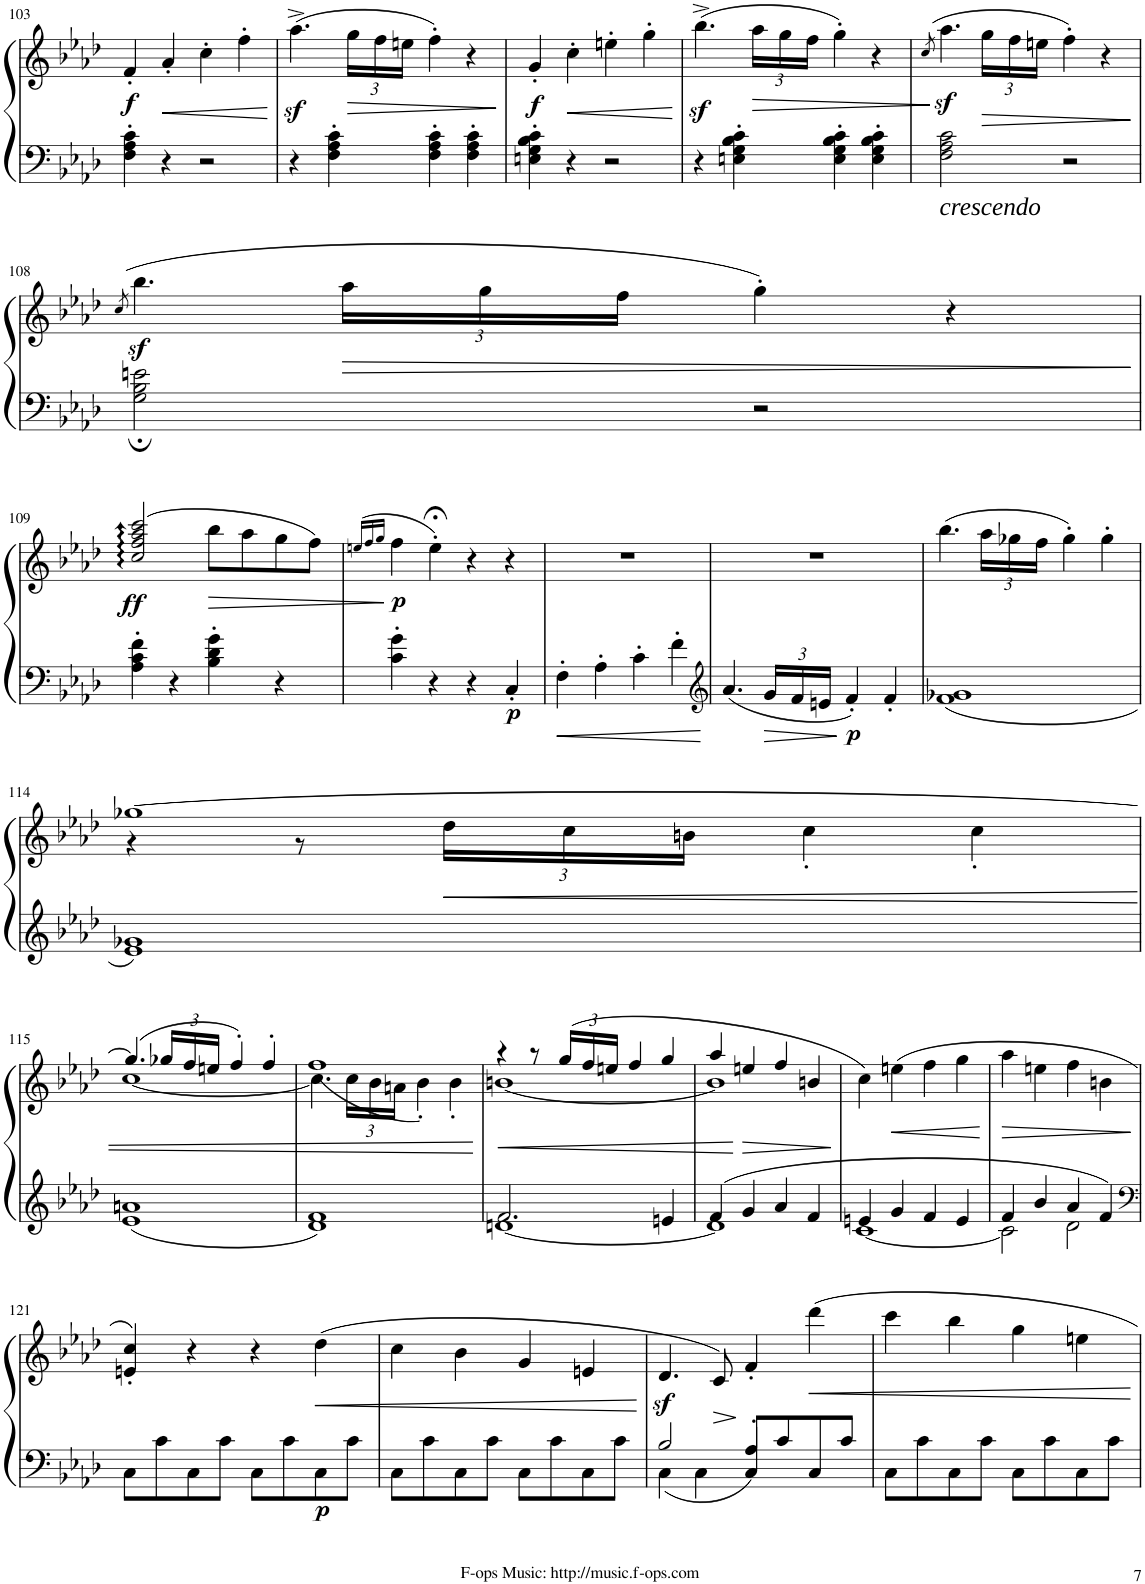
**kern	**kern	**dynam
*part1	*part1	*part1
*staff2	*staff1	*staff1/2
*I"Piano	*	*
*I'Pno	*	*
!!LO:PB:g=z
*clefF4	*clefG2	*
*k[b-e-a-d-]	*k[b-e-a-d-]	*
*M4/4	*M4/4	*
*met(c|)	*met(c|)	*
=103	=103	=103
!	!	!LO:DY:b
4F\' 4A-\' 4c\'	4f'/	f
!	!	!LO:HP:b
4r	4a-'/	<
2r	4cc'\	.
.	4ff'\	.
.	.	[
=104	=104	=104
4r	(4.aa-z<^\	.
4F\' 4A-\' 4c\'	.	.
*	*Xbrackettup	*
!	!	!LO:HP:b
.	24gg\LL	>
.	24ff\	.
.	24een\JJ	.
4F\' 4A-\' 4c\'	4ff'\)	.
4F\' 4A-\' 4c\'	4r	.
.	.	]
=105	=105	=105
!	!	!LO:DY:b
4En\' 4G\' 4B-\' 4c\'	4g'/	f
!	!	!LO:HP:b
4r	4cc'\	<
2r	4een'\	.
.	4gg'\	.
.	.	[
=106	=106	=106
4r	(4.bb-z<^\	.
4En\' 4G\' 4B-\' 4c\'	.	.
!	!	!LO:HP:b
.	24aa-\LL	>
.	24gg\	.
.	24ff\JJ	.
4E\' 4G\' 4B-\' 4c\'	4gg'\)	.
4E\' 4G\' 4B-\' 4c\'	4r	.
.	.	]
=107	=107	=107
.	(8qcc/	.
!LO:TX:b:i:t=crescendo	!	!
2F\ 2A-\ 2c\	4.aa-z<\	.
!	!	!LO:HP:b
.	24gg\LL	>
.	24ff\	.
.	24een\JJ	.
2r	4ff'\)	.
.	4r	.
.	.	]
!!LO:LB:g=z
=108	=108	=108
.	(8qcc/	.
2G\; 2B-\; 2en\;	4.bb-z<\	.
!	!	!LO:HP:b
.	24aa-\LL	>
.	24gg\	.
.	24ff\JJ	.
2r	4gg'\)	.
.	4r	.
.	.	]
!!LO:LB:g=z
=109	=109	=109
!	!	!LO:DY:b
4A-\' 4c\' 4f\'	(2cc/ 2ff/ 2aa-/ 2ccc/	ff
4r	.	.
!	!	!LO:HP:b
4B-\' 4d-\' 4g\'	8bb-\L	>
.	8aa-\	.
4r	8gg\	.
.	8ff\J)	.
.	.	]
=110	=110	=110
.	(16qeen/LL	.
.	16qff/	.
.	16qgg/JJ	.
!	!	!LO:DY:b
4c\' 4g\'	4ff\	p
4r	4ee;<'\)	.
4r	4r	.
!	!	!LO:DY:b=2
4C'/	4r	p
=111	=111	=111
4F'\	1r	.
4A-'\	.	.
4c'\	.	.
4f'\	.	.
=112	=112	=112
*clefG2	*	*
4.a-/	1r	.
*Xbrackettup	*	*
24g/LL	.	.
24f/	.	.
24en/JJ	.	.
!	!	!LO:DY:b=2
4f'/	.	p
4f'/	.	.
=113	=113	=113
1f 1g-X	(4.bb-\	.
.	24aa-\LL	.
.	24gg-X\	.
.	24ff\JJ	.
.	4gg-'\)	.
.	4gg-'\	.
!!LO:LB:g=z
=114	=114	=114
*	*^	*
1e- 1g-X	[1gg-X	4r	.
.	.	8r	.
!	!	!	!LO:HP:b
.	.	24dd-\LL	<
.	.	24cc\	.
.	.	24bn\JJ	.
.	.	4cc'\	.
.	.	4cc'\	.
!!LO:LB:g=z	!!
=115	=115	=115	=115
1e- 1an	(4.gg-/]	[1cc	.
.	24gg-X/LL	.	.
.	24ff/	.	.
.	24een/JJ	.	.
.	4ff'/)	.	.
.	4ff'/	.	.
=116	=116	=116	=116
1d- 1f	(1ff	4.cc\]	.
.	.	24cc\LL	.
.	.	24b-\	.
.	.	24an\JJ	.
.	.	4b-'\)	.
.	.	4b-'\	.
*	*v	*v	*
.	.	[
=117	=117	=117
*^	*	*
!	!	!	!LO:HP:b
*	*	*^	*
2.f/	[1dn	4r	[1bn	<
.	.	8r	.	.
.	.	(24gg/LL	.	.
.	.	24ff/	.	.
.	.	24een/JJ	.	.
.	.	4ff/	.	.
4en/	.	4gg/	.	.
=118	=118	=118	=118	=118
4f/	1d]	4aa-/	1b]	.
!	!	!	!	!LO:HP:n=1:b
4g/	.	4een/	.	[ >
4a-/	.	4ff/	.	.
4f/	.	4bn/	.	.
*v	*v	*	*	*
*	*v	*v	*
.	.	]
=119	=119	=119
*^	*	*
4en/	[1c	4cc\)	.
!	!	!	!LO:HP:b
4g/	.	(4een\	<
4f/	.	4ff\	.
4e/	.	4gg\	.
*v	*v	*	*
.	.	[
=120	=120	=120
*^	*	*
!	!	!	!LO:HP:b
4f/	2c\]	4aa-\	>
4b-/	.	4een\	.
4a-/	2d-\	4ff\	.
4f/	.	4bn\	.
*v	*v	*	*
.	.	]
!!LO:LB:g=z
=121	=121	=121
*clefF4	*	*
8C\L	4en/' 4cc/')	.
8c\	.	.
8C\	4r	.
8c\J	.	.
8C\L	4r	.
8c\	.	.
!	!	!LO:HP:b
!	!	!LO:DY:n=1:b=2
8C\	(4dd-\	< p
8c\J	.	.
=122	=122	=122
8C\L	4cc\	.
8c\	.	.
8C\	4b-\	.
8c\J	.	.
8C\L	4g/	.
8c\	.	.
8C\	4en/	.
8c\J	.	.
.	.	[
=123	=123	=123
*^	*	*
4C\	2B-/	4.d-z</	.
4C\	.	.	.
!	!	!	!LO:HP:b
.	.	8c/)	>
8C/L	4A-'/	4f'/	]
8c/	.	.	.
!	!	!	!LO:HP:b
8C/	4ryy	4ddd-\	<
8c/J	.	.	.
*v	*v	*	*
=124	=124	=124
8C\L	4ccc\	.
8c\	.	.
8C\	4bb-\	.
8c\J	.	.
8C\L	4gg\	.
8c\	.	.
8C\	4een\	.
8c\J	.	.
.	.	[
=	=	=
*-	*-	*-
